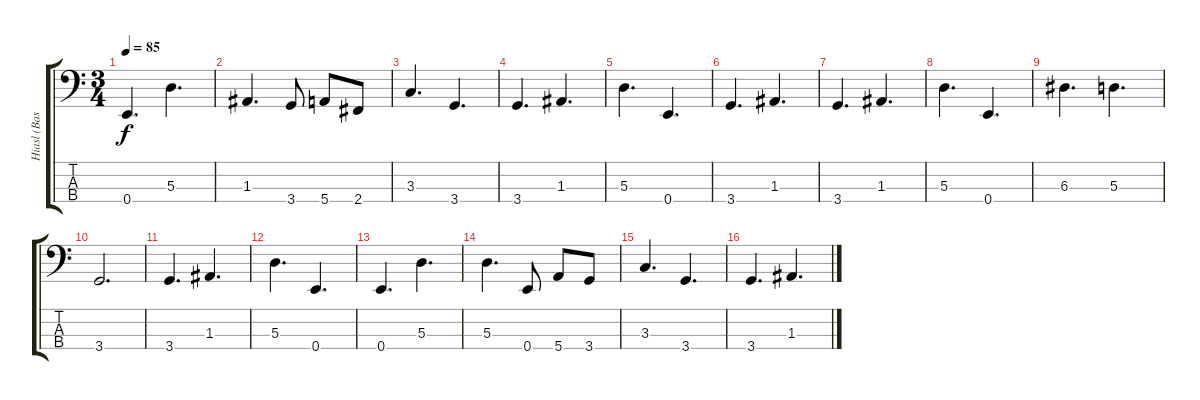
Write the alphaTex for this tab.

\track ("Hiasl (Bass)" "Hiasl (Bas") {instrument electricbassfinger}
\staff {score tabs}
\tuning (G2 D2 A1 E1) {hide}
\ts (3 4)
\tempo 85
\clef f4
\ks c
0.4.4{d dy f} 5.3.4{d} |
1.3.4{d} 3.4.8 5.4.8 2.4.8 |
3.3.4{d} 3.4.4{d} |
3.4.4{d} 1.3.4{d} |
5.3.4{d} 0.4.4{d} |
3.4.4{d} 1.3.4{d} |
3.4.4{d} 1.3.4{d} |
5.3.4{d} 0.4.4{d} |
6.3.4{d} 5.3.4{d} |
3.4.2{d} |
3.4.4{d} 1.3.4{d} |
5.3.4{d} 0.4.4{d} |
0.4.4{d} 5.3.4{d} |
5.3.4{d} 0.4.8 5.4.8 3.4.8 |
3.3.4{d} 3.4.4{d} |
3.4.4{d} 1.3.4{d}
